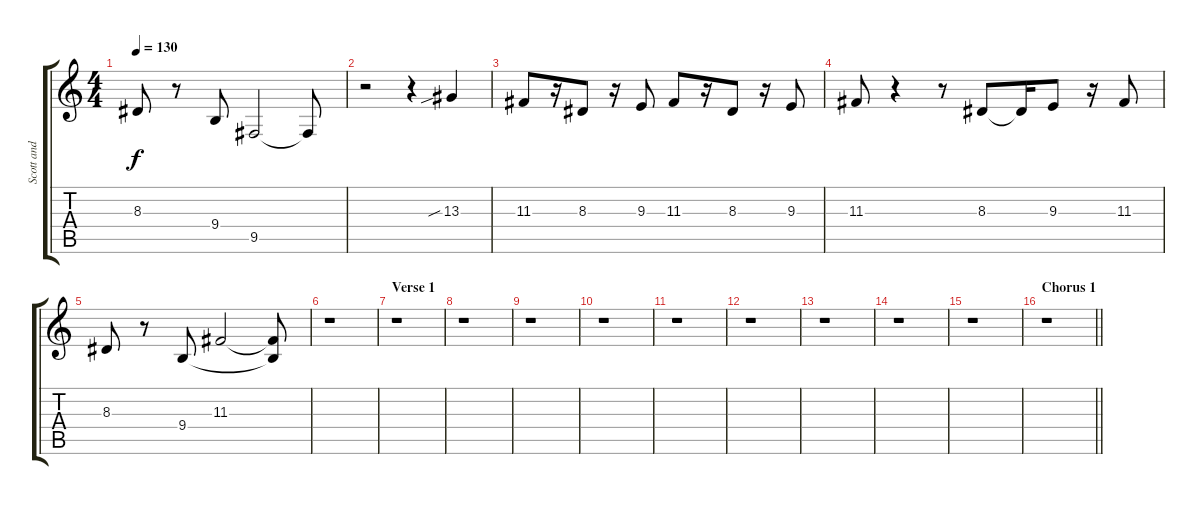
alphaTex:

\track ("Scott and Tavis (Trumpets)" "Scott and ") {instrument trumpet}
\staff {score tabs}
\tuning (E4 B3 G3 D3 A2 E2) {hide}
\ts (4 4)
\tempo 130
\clef g2
\ks c
8.3.8{dy f} r.8 9.4.8 9.5.2 9.5{t}.8 |
r.2 r.4 13.3{sib}.4 |
11.3.8 r.16 8.3.8 r.16 9.3.8 11.3.8 r.16 8.3.8 r.16 9.3.8 |
11.3.8 r.4 r.8 8.3.8 8.3{t}.16 9.3.8 r.16 11.3.8 |
8.3.8 r.8 9.4.8 11.3.2 (11.3{t} 9.4{t}).8 |
r.1 |
\section ("" "Verse 1")
r.1 |
r.1 |
r.1 |
r.1 |
r.1 |
r.1 |
r.1 |
r.1 |
r.1 |
\section ("" "Chorus 1")
\barLineRight lightlight
r.1
